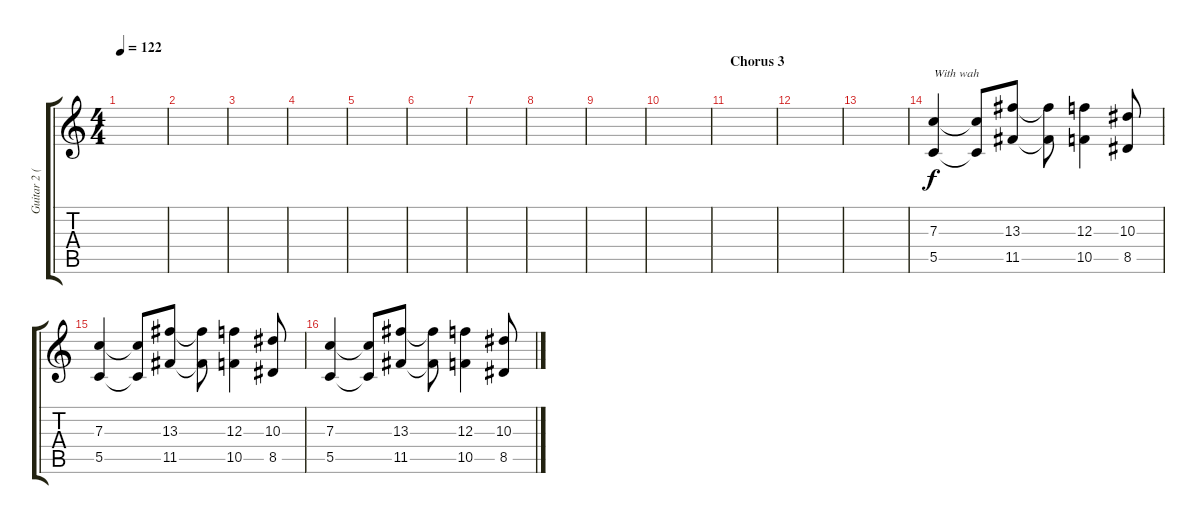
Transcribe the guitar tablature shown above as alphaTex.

\track ("Guitar 2 (w/ Wah-Wah)" "Guitar 2 (") {instrument distortionguitar}
\staff {score tabs}
\tuning (D4 A3 F3 C3 G2 C2) {hide}
\ts (4 4)
\tempo 122
\clef g2
\ks c
|
|
|
|
|
|
|
|
|
|
\section ("" "Chorus 3")
|
|
|
(7.3 5.5).4{txt "With wah"} (7.3{t} 5.5{t}).8 (13.3 11.5).8 (13.3{t} 11.5{t}).8 (12.3 10.5).4 (10.3 8.5).8 |
(7.3 5.5).4 (7.3{t} 5.5{t}).8 (13.3 11.5).8 (13.3{t} 11.5{t}).8 (12.3 10.5).4 (10.3 8.5).8 |
(7.3 5.5).4 (7.3{t} 5.5{t}).8 (13.3 11.5).8 (13.3{t} 11.5{t}).8 (12.3 10.5).4 (10.3 8.5).8
